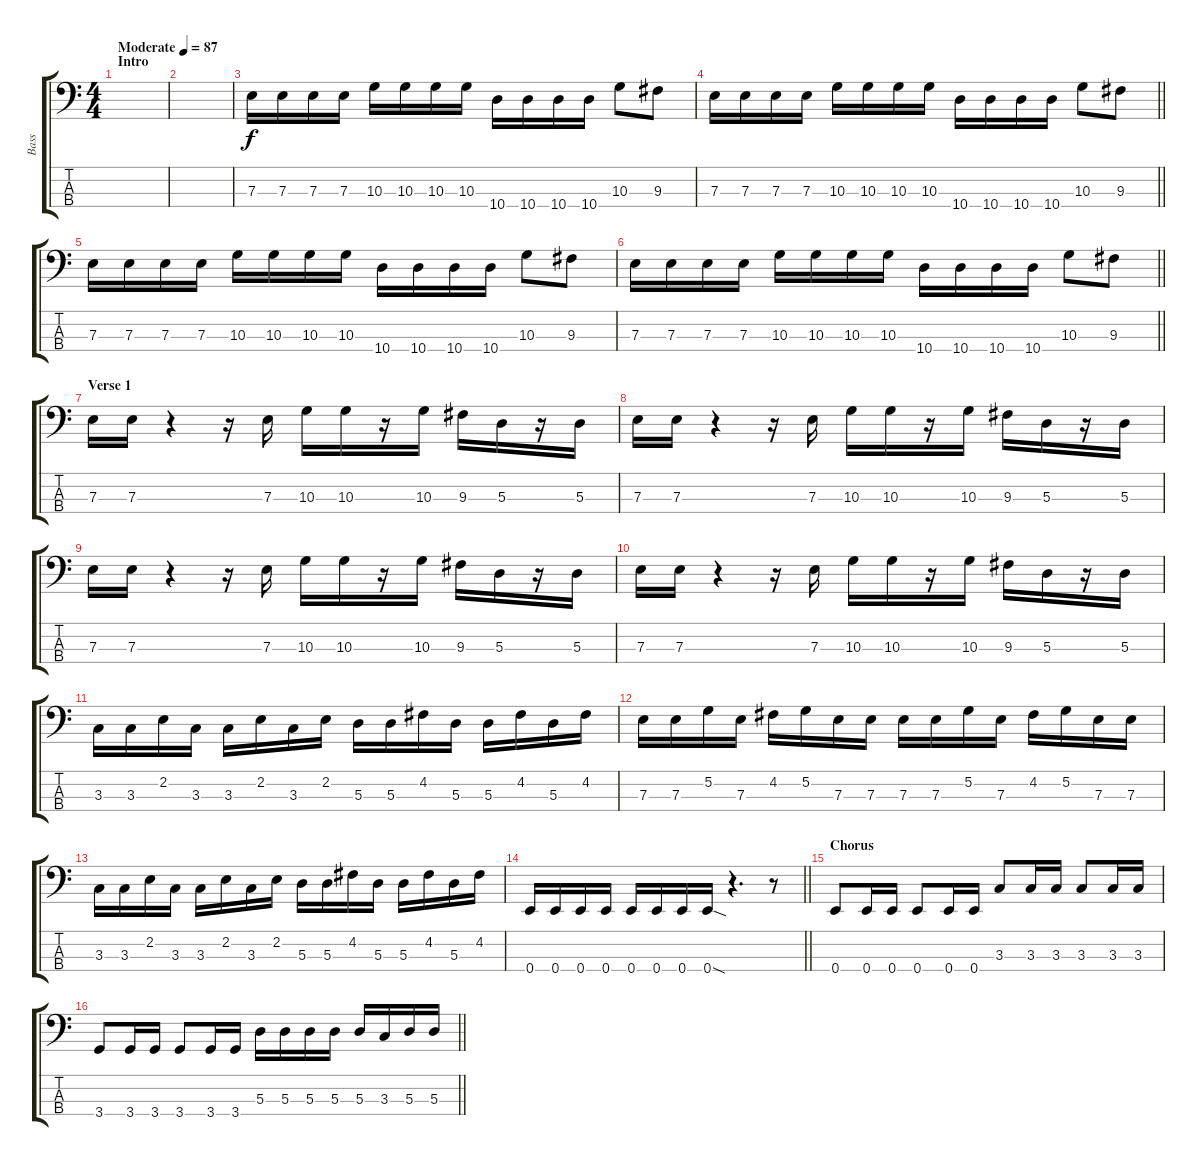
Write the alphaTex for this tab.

\track ("Bass" "Bass") {instrument electricbasspick}
\staff {score tabs}
\tuning (G2 D2 A1 E1) {hide}
\ts (4 4)
\section ("" "Intro")
\tempo (87 "Moderate")
\clef f4
\ks c
|
|
7.3.16 7.3.16 7.3.16 7.3.16 10.3.16 10.3.16 10.3.16 10.3.16 10.4.16 10.4.16 10.4.16 10.4.16 10.3.8 9.3.8 |
\barLineRight lightlight
7.3.16 7.3.16 7.3.16 7.3.16 10.3.16 10.3.16 10.3.16 10.3.16 10.4.16 10.4.16 10.4.16 10.4.16 10.3.8 9.3.8 |
7.3.16 7.3.16 7.3.16 7.3.16 10.3.16 10.3.16 10.3.16 10.3.16 10.4.16 10.4.16 10.4.16 10.4.16 10.3.8 9.3.8 |
\barLineRight lightlight
7.3.16 7.3.16 7.3.16 7.3.16 10.3.16 10.3.16 10.3.16 10.3.16 10.4.16 10.4.16 10.4.16 10.4.16 10.3.8 9.3.8 |
\section ("" "Verse 1")
7.3.16 7.3.16 r.4 r.16 7.3.16 10.3.16 10.3.16 r.16 10.3.16 9.3.16 5.3.16 r.16 5.3.16 |
7.3.16 7.3.16 r.4 r.16 7.3.16 10.3.16 10.3.16 r.16 10.3.16 9.3.16 5.3.16 r.16 5.3.16 |
7.3.16 7.3.16 r.4 r.16 7.3.16 10.3.16 10.3.16 r.16 10.3.16 9.3.16 5.3.16 r.16 5.3.16 |
7.3.16 7.3.16 r.4 r.16 7.3.16 10.3.16 10.3.16 r.16 10.3.16 9.3.16 5.3.16 r.16 5.3.16 |
3.3.16 3.3.16 2.2.16 3.3.16 3.3.16 2.2.16 3.3.16 2.2.16 5.3.16 5.3.16 4.2.16 5.3.16 5.3.16 4.2.16 5.3.16 4.2.16 |
7.3.16 7.3.16 5.2.16 7.3.16 4.2.16 5.2.16 7.3.16 7.3.16 7.3.16 7.3.16 5.2.16 7.3.16 4.2.16 5.2.16 7.3.16 7.3.16 |
3.3.16 3.3.16 2.2.16 3.3.16 3.3.16 2.2.16 3.3.16 2.2.16 5.3.16 5.3.16 4.2.16 5.3.16 5.3.16 4.2.16 5.3.16 4.2.16 |
\barLineRight lightlight
0.4.16 0.4.16 0.4.16 0.4.16 0.4.16 0.4.16 0.4.16 0.4{sod}.16 r.4{d} r.8 |
\section ("" "Chorus")
0.4.8 0.4.16 0.4.16 0.4.8 0.4.16 0.4.16 3.3.8 3.3.16 3.3.16 3.3.8 3.3.16 3.3.16 |
\barLineRight lightlight
3.4.8 3.4.16 3.4.16 3.4.8 3.4.16 3.4.16 5.3.16 5.3.16 5.3.16 5.3.16 5.3.16 3.3.16 5.3.16 5.3.16
